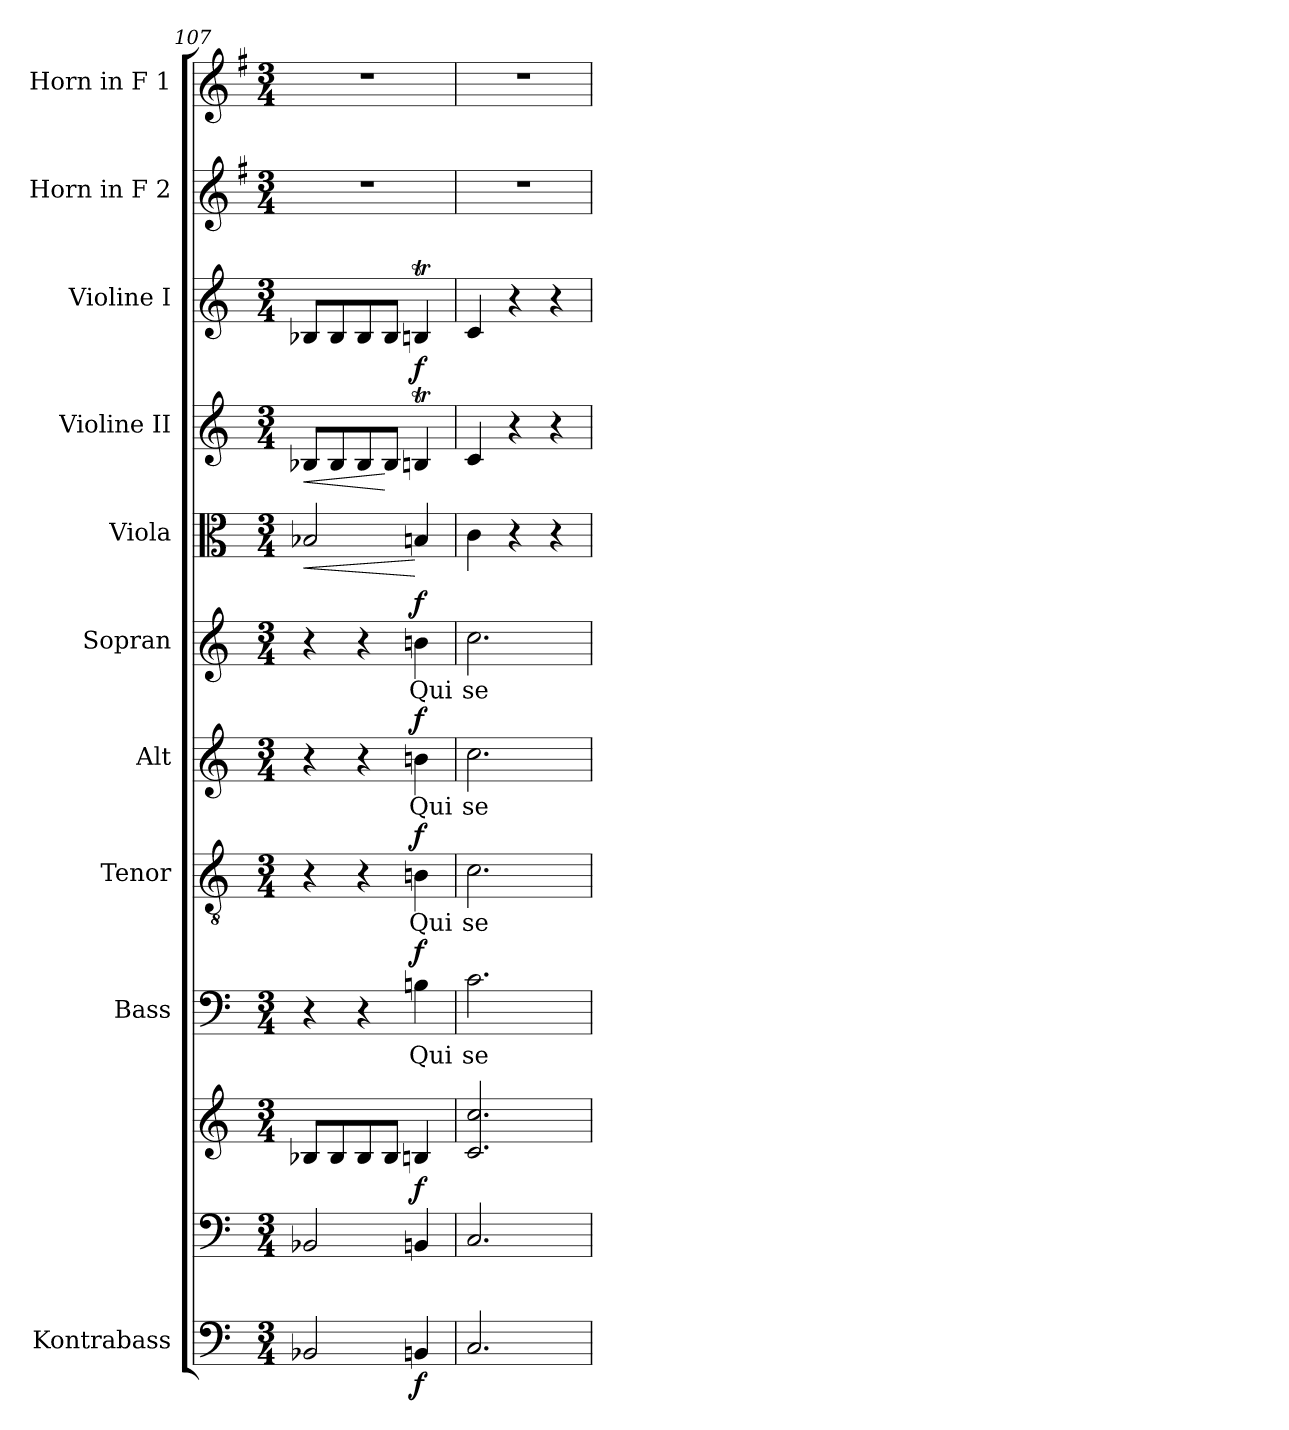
**kern	**dynam	**kern	**kern	**dynam	**kern	**text	**dynam	**kern	**text	**dynam	**kern	**text	**dynam	**kern	**text	**dynam	**kern	**dynam	**kern	**dynam	**kern	**dynam	**kern	**kern
*part11	*part11	*part10	*part10	*part10	*part9	*part9	*part9	*part8	*part8	*part8	*part7	*part7	*part7	*part6	*part6	*part6	*part5	*part5	*part4	*part4	*part3	*part3	*part2	*part1
*staff12	*staff12	*staff11	*staff10	*staff10/11	*staff9	*staff9	*staff9	*staff8	*staff8	*staff8	*staff7	*staff7	*staff7	*staff6	*staff6	*staff6	*staff5	*staff5	*staff4	*staff4	*staff3	*staff3	*staff2	*staff1
*I"Kontrabass	*	*	*	*	*I"Bass	*	*	*I"Tenor	*	*	*I"Alt	*	*	*I"Sopran	*	*	*I"Viola	*	*I"Violine II	*	*I"Violine I	*	*I"Horn in F 2	*I"Horn in F 1
*I'Kb.	*	*	*	*	*I'B	*	*	*I'T	*	*	*I'A	*	*	*I'S	*	*	*I'Vla.	*	*I'Vl. II	*	*I'Vl. I	*	*I'Hrn. 2	*I'Hrn. 1
*clefF4	*	*clefF4	*clefG2	*	*clefF4	*	*	*clefGv2	*	*	*clefG2	*	*	*clefG2	*	*	*clefC3	*	*clefG2	*	*clefG2	*	*clefG2	*clefG2
*ITrd7c12	*	*	*	*	*	*	*	*	*	*	*	*	*	*	*	*	*	*	*	*	*	*	*ITrd4c7	*ITrd4c7
*k[]	*	*k[]	*k[]	*	*k[]	*	*	*k[]	*	*	*k[]	*	*	*k[]	*	*	*k[]	*	*k[]	*	*k[]	*	*k[]	*k[]
*C:	*	*C:	*C:	*	*C:	*	*	*C:	*	*	*C:	*	*	*C:	*	*	*C:	*	*C:	*	*C:	*	*C:	*C:
*M3/4	*	*M3/4	*M3/4	*	*M3/4	*	*	*M3/4	*	*	*M3/4	*	*	*M3/4	*	*	*M3/4	*	*M3/4	*	*M3/4	*	*M3/4	*M3/4
=107	=107	=107	=107	=107	=107	=107	=107	=107	=107	=107	=107	=107	=107	=107	=107	=107	=107	=107	=107	=107	=107	=107	=107	=107
!	!	!	!	!	!	!	!	!	!	!	!	!	!	!	!	!	!	!LO:HP:b	!	!LO:HP:b	!	!	!	!
2BBB-X/	.	2BB-X/	8B-X/L	.	4r	.	.	4r	.	.	4r	.	.	4r	.	.	2B-X/	<	8B-X/L	<	8B-X/L	.	2.r	2.r
.	.	.	8B-/	.	.	.	.	.	.	.	.	.	.	.	.	.	.	.	8B-/	.	8B-/	.	.	.
.	.	.	8B-/	.	4r	.	.	4r	.	.	4r	.	.	4r	.	.	.	.	8B-/	.	8B-/	.	.	.
.	.	.	8B-/J	.	.	.	.	.	.	.	.	.	.	.	.	.	.	.	8B-/J	[	8B-/J	.	.	.
!	!LO:DY:b	!	!	!LO:DY:b	!	!LO:LY:b	!LO:DY:a	!	!LO:LY:b	!LO:DY:a	!	!LO:LY:b	!LO:DY:a	!	!LO:LY:b	!LO:DY:a	!	!	!	!	!	!LO:DY:b	!	!
4BBBn/	f	4BBn/	4Bn/	f	4Bn\	Qui	f	4Bn\	Qui	f	4bn\	Qui	f	4bn\	Qui	f	4Bn/	[	4Bnt/	.	4Bnt/	f	.	.
=108	=108	=108	=108	=108	=108	=108	=108	=108	=108	=108	=108	=108	=108	=108	=108	=108	=108	=108	=108	=108	=108	=108	=108	=108
!	!	!	!	!	!	!LO:LY:b	!	!	!LO:LY:b	!	!	!LO:LY:b	!	!	!LO:LY:b	!	!	!	!	!	!	!	!	!
2.CC/	.	2.C/	2.c/ 2.cc/	.	2.c\	se-	.	2.c\	se-	.	2.cc\	se-	.	2.cc\	se-	.	4c\	.	4c/	.	4c/	.	2.r	2.r
.	.	.	.	.	.	.	.	.	.	.	.	.	.	.	.	.	4r	.	4r	.	4r	.	.	.
.	.	.	.	.	.	.	.	.	.	.	.	.	.	.	.	.	4r	.	4r	.	4r	.	.	.
=	=	=	=	=	=	=	=	=	=	=	=	=	=	=	=	=	=	=	=	=	=	=	=	=
*-	*-	*-	*-	*-	*-	*-	*-	*-	*-	*-	*-	*-	*-	*-	*-	*-	*-	*-	*-	*-	*-	*-	*-	*-
